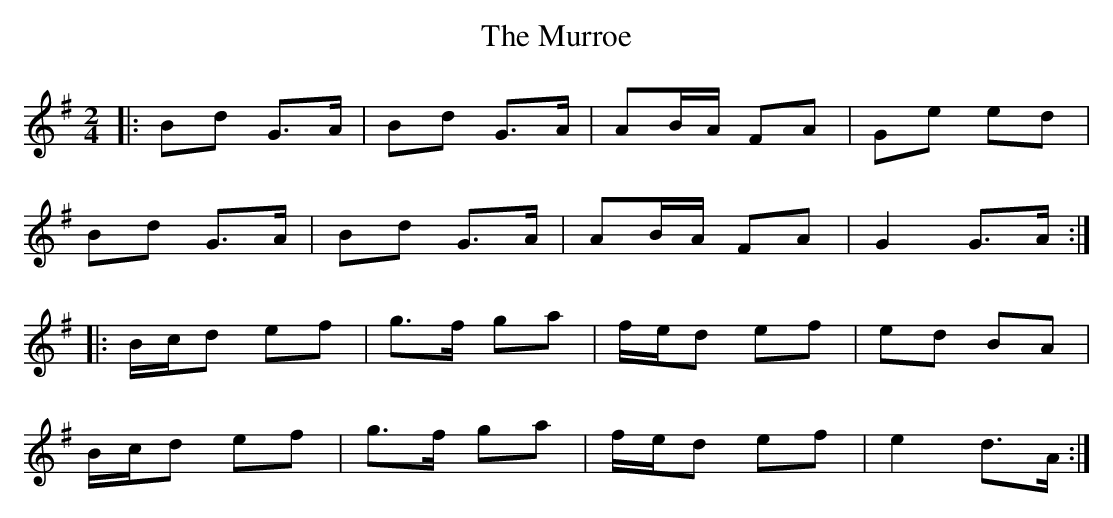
X:1
T:Murroe, The
M:2/4
L:1/8
K:G
|:Bd G>A|Bd G>A|AB/A/ FA|Ge ed|
Bd G>A|Bd G>A|AB/A/ FA|G2 G>A:|
|:B/c/d ef|g>f ga|f/e/d ef|ed BA|
B/c/d ef|g>f ga|f/e/d ef|e2 d>A:|
